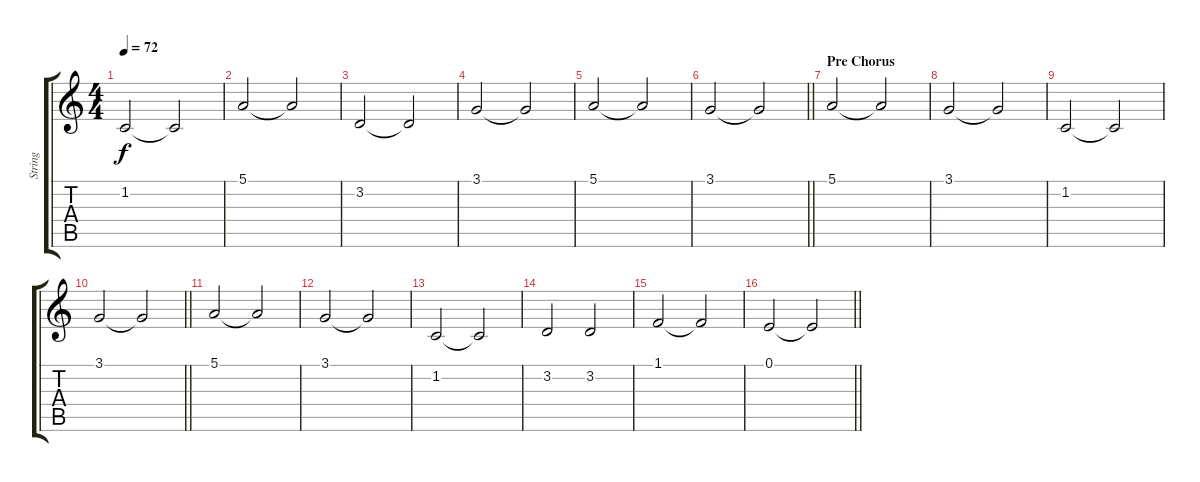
\track ("String" "String") {instrument stringensemble1}
\staff {score tabs}
\tuning (E4 B3 G3 D3 A2 E2) {hide}
\ts (4 4)
\tempo 72
\clef g2
\ks c
1.2.2{dy f} 1.2{t}.2 |
5.1.2 5.1{t}.2 |
3.2.2 3.2{t}.2 |
3.1.2 3.1{t}.2 |
5.1.2 5.1{t}.2 |
\barLineRight lightlight
3.1.2 3.1{t}.2 |
\section ("" "Pre Chorus")
5.1.2 5.1{t}.2 |
3.1.2 3.1{t}.2 |
1.2.2 1.2{t}.2 |
\barLineRight lightlight
3.1.2 3.1{t}.2 |
5.1.2 5.1{t}.2 |
3.1.2 3.1{t}.2 |
1.2.2 1.2{t}.2 |
3.2.2 3.2.2 |
1.1.2 1.1{t}.2 |
\barLineRight lightlight
0.1.2 0.1{t}.2
